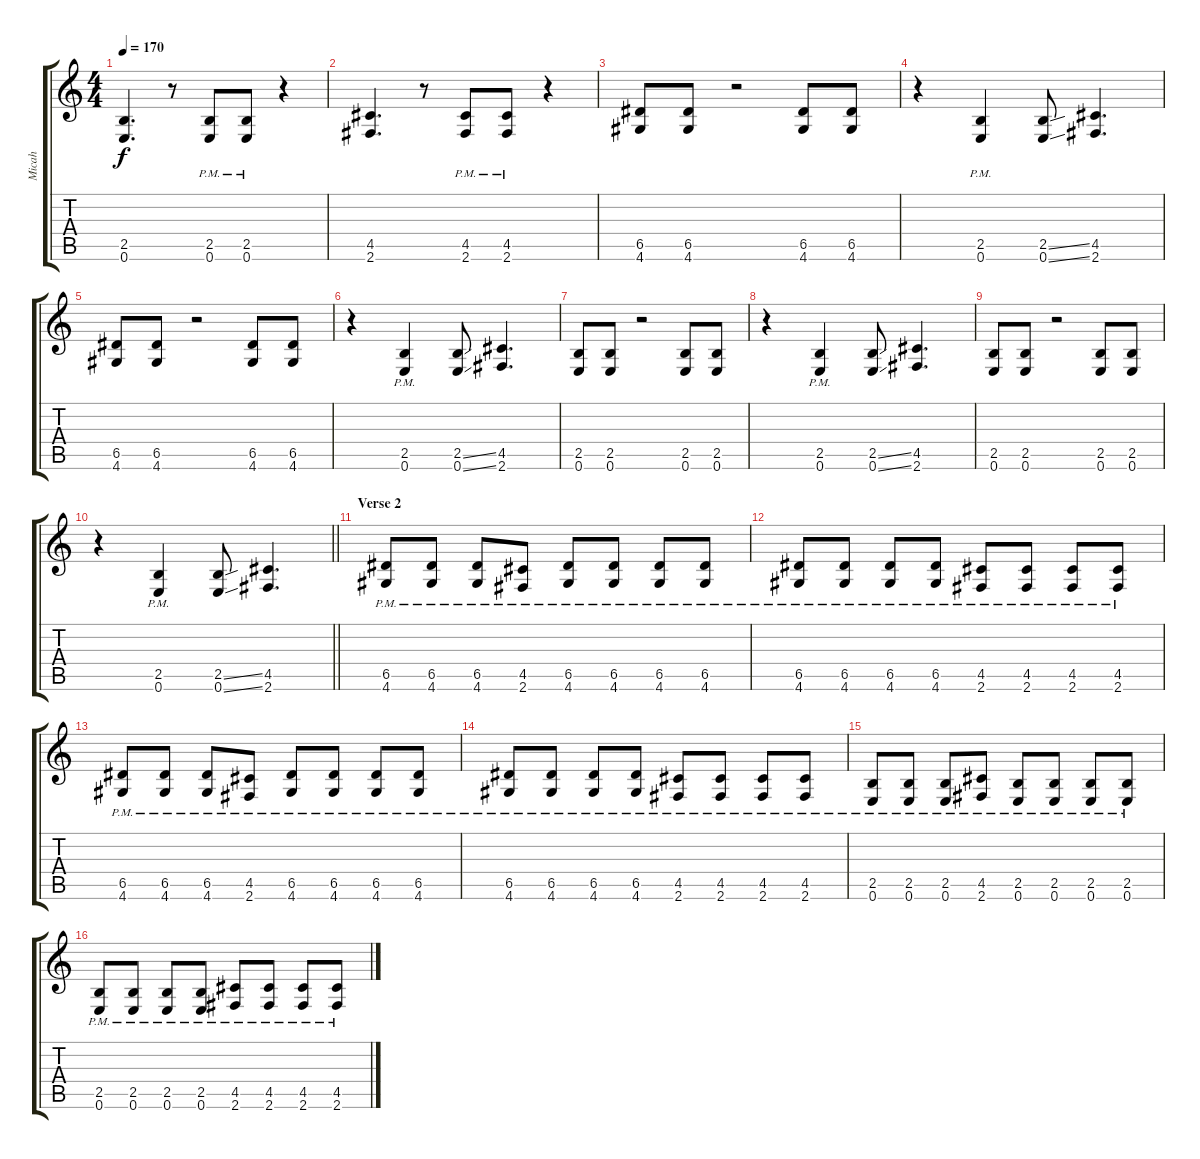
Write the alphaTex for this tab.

\track ("Micah" "Micah") {instrument overdrivenguitar}
\staff {score tabs}
\tuning (E4 B3 G3 D3 A2 E2) {hide}
\ts (4 4)
\tempo 170
\clef g2
\ks c
(2.5 0.6).4{d dy f} r.8 (2.5{pm} 0.6{pm}).8 (2.5{pm} 0.6{pm}).8 r.4 |
(4.5 2.6).4{d} r.8 (4.5{pm} 2.6{pm}).8 (4.5{pm} 2.6{pm}).8 r.4 |
(6.5 4.6).8 (6.5 4.6).8 r.2 (6.5 4.6).8 (6.5 4.6).8 |
r.4 (2.5{pm} 0.6{pm}).4 (2.5{ss} 0.6{ss}).8 (4.5 2.6).4{d} |
(6.5 4.6).8 (6.5 4.6).8 r.2 (6.5 4.6).8 (6.5 4.6).8 |
r.4 (2.5{pm} 0.6{pm}).4 (2.5{ss} 0.6{ss}).8 (4.5 2.6).4{d} |
(2.5 0.6).8 (2.5 0.6).8 r.2 (2.5 0.6).8 (2.5 0.6).8 |
r.4 (2.5{pm} 0.6{pm}).4 (2.5{ss} 0.6{ss}).8 (4.5 2.6).4{d} |
(2.5 0.6).8 (2.5 0.6).8 r.2 (2.5 0.6).8 (2.5 0.6).8 |
\barLineRight lightlight
r.4 (2.5{pm} 0.6{pm}).4 (2.5{ss} 0.6{ss}).8 (4.5 2.6).4{d} |
\section ("" "Verse 2")
(6.5{pm} 4.6{pm}).8 (6.5{pm} 4.6{pm}).8 (6.5{pm} 4.6{pm}).8 (4.5{pm} 2.6{pm}).8 (6.5{pm} 4.6{pm}).8 (6.5{pm} 4.6{pm}).8 (6.5{pm} 4.6{pm}).8 (6.5{pm} 4.6{pm}).8 |
(6.5{pm} 4.6{pm}).8 (6.5{pm} 4.6{pm}).8 (6.5{pm} 4.6{pm}).8 (6.5{pm} 4.6{pm}).8 (4.5{pm} 2.6{pm}).8 (4.5{pm} 2.6{pm}).8 (4.5{pm} 2.6{pm}).8 (4.5{pm} 2.6{pm}).8 |
(6.5{pm} 4.6{pm}).8 (6.5{pm} 4.6{pm}).8 (6.5{pm} 4.6{pm}).8 (4.5{pm} 2.6{pm}).8 (6.5{pm} 4.6{pm}).8 (6.5{pm} 4.6{pm}).8 (6.5{pm} 4.6{pm}).8 (6.5{pm} 4.6{pm}).8 |
(6.5{pm} 4.6{pm}).8 (6.5{pm} 4.6{pm}).8 (6.5{pm} 4.6{pm}).8 (6.5{pm} 4.6{pm}).8 (4.5{pm} 2.6{pm}).8 (4.5{pm} 2.6{pm}).8 (4.5{pm} 2.6{pm}).8 (4.5{pm} 2.6{pm}).8 |
(2.5{pm} 0.6{pm}).8 (2.5{pm} 0.6{pm}).8 (2.5{pm} 0.6{pm}).8 (4.5{pm} 2.6{pm}).8 (2.5{pm} 0.6{pm}).8 (2.5{pm} 0.6{pm}).8 (2.5{pm} 0.6{pm}).8 (2.5{pm} 0.6{pm}).8 |
(2.5{pm} 0.6{pm}).8 (2.5{pm} 0.6{pm}).8 (2.5{pm} 0.6{pm}).8 (2.5{pm} 0.6{pm}).8 (4.5{pm} 2.6{pm}).8 (4.5{pm} 2.6{pm}).8 (4.5{pm} 2.6{pm}).8 (4.5{pm} 2.6{pm}).8
